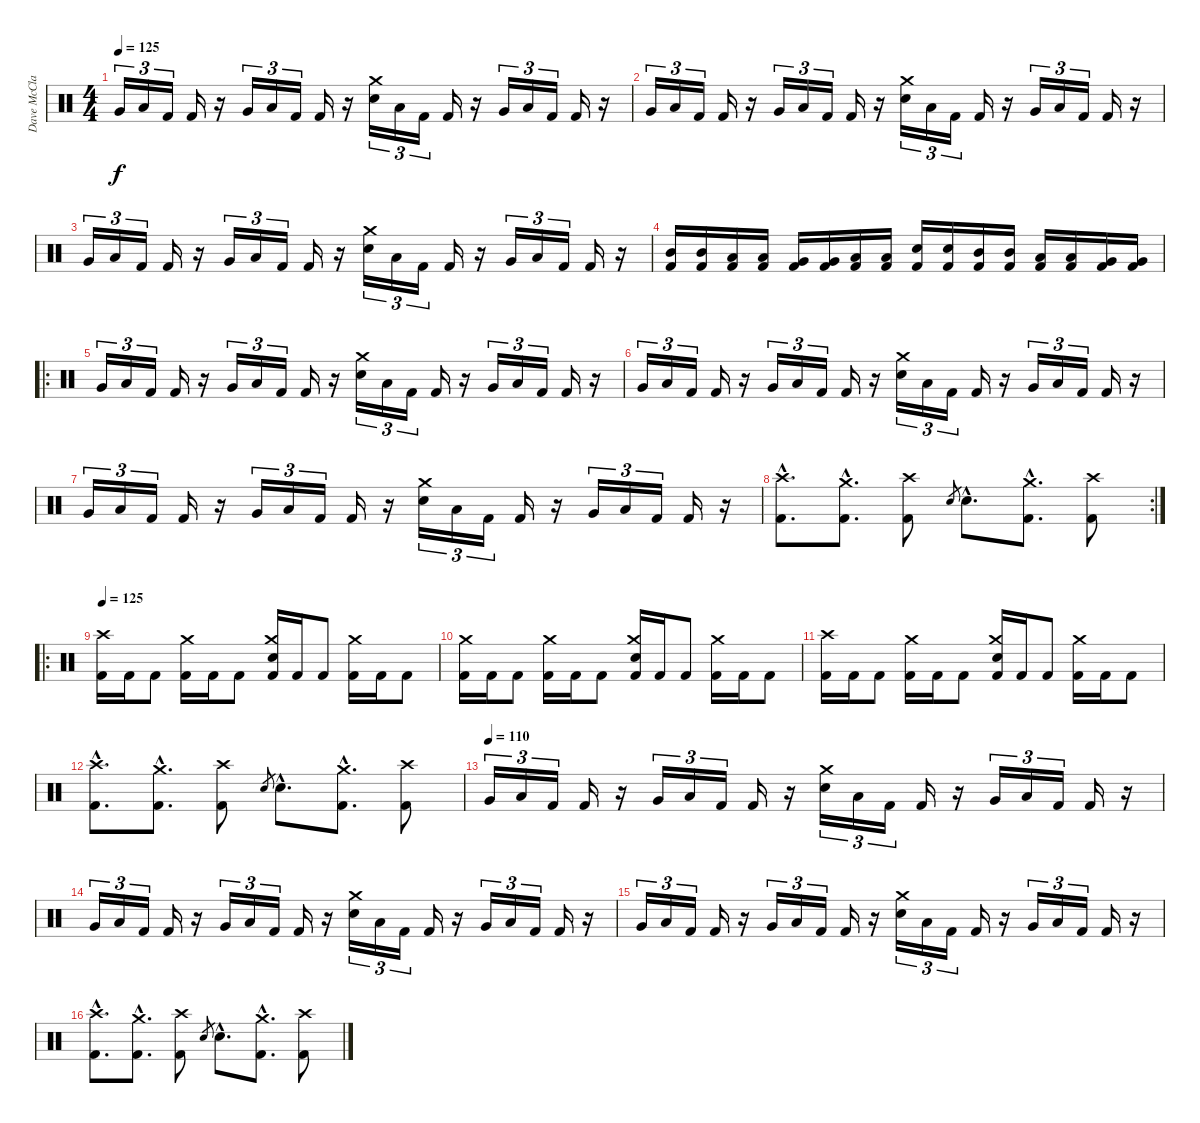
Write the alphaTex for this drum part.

\track ("Dave McClain" "Dave McCla") {instrument percussion}
\staff {score}
\articulation defaults
\ts (4 4)
\tempo 125
\clef neutral
\ks c "Very Low Tom (hit)".16{tu (3 2) dy f} "Low Floor Tom (hit)".16{tu (3 2)} "Kick (hit) 2".16{tu (3 2)} "Kick (hit) 2".16
r.16 "Very Low Tom (hit)".16{tu (3 2)} "Low Floor Tom (hit)".16{tu (3 2)} "Kick (hit) 2".16{tu (3 2)} "Kick (hit) 2".16 r.16 ("Crash medium (hit)" "Snare (hit) 2").16{tu (3 2)} "Low Floor Tom (hit)".16{tu (3 2)} "Kick (hit) 2".16{tu (3 2)} "Kick (hit) 2".16 r.16 "Very Low Tom (hit)".16{tu (3 2)} "Low Floor Tom (hit)".16{tu (3 2)} "Kick (hit) 2".16{tu (3 2)} "Kick (hit) 2".16 r.16 |
"Very Low Tom (hit)".16{tu (3 2)} "Low Floor Tom (hit)".16{tu (3 2)} "Kick (hit) 2".16{tu (3 2)} "Kick (hit) 2".16 r.16 "Very Low Tom (hit)".16{tu (3 2)} "Low Floor Tom (hit)".16{tu (3 2)} "Kick (hit) 2".16{tu (3 2)} "Kick (hit) 2".16 r.16 ("Crash medium (hit)" "Snare (hit) 2").16{tu (3 2)} "Low Floor Tom (hit)".16{tu (3 2)} "Kick (hit) 2".16{tu (3 2)} "Kick (hit) 2".16 r.16 "Very Low Tom (hit)".16{tu (3 2)} "Low Floor Tom (hit)".16{tu (3 2)} "Kick (hit) 2".16{tu (3 2)} "Kick (hit) 2".16 r.16 |
"Very Low Tom (hit)".16{tu (3 2)} "Low Floor Tom (hit)".16{tu (3 2)} "Kick (hit) 2".16{tu (3 2)} "Kick (hit) 2".16 r.16 "Very Low Tom (hit)".16{tu (3 2)} "Low Floor Tom (hit)".16{tu (3 2)} "Kick (hit) 2".16{tu (3 2)} "Kick (hit) 2".16 r.16 ("Crash medium (hit)" "Snare (hit) 2").16{tu (3 2)} "Low Floor Tom (hit)".16{tu (3 2)} "Kick (hit) 2".16{tu (3 2)} "Kick (hit) 2".16 r.16 "Very Low Tom (hit)".16{tu (3 2)} "Low Floor Tom (hit)".16{tu (3 2)} "Kick (hit) 2".16{tu (3 2)} "Kick (hit) 2".16 r.16 |
("Kick (hit) 2" "Mid Tom (hit)").16 ("Kick (hit) 2" "Mid Tom (hit)").16 ("Kick (hit) 2" "Low Tom (hit)").16 ("Kick (hit) 2" "Low Tom (hit)").16 ("Kick (hit) 2" "Very Low Tom (hit)").16 ("Kick (hit) 2" "Very Low Tom (hit)").16 ("Kick (hit) 2" "Low Floor Tom (hit)").16 ("Kick (hit) 2" "Low Floor Tom (hit)").16 ("Kick (hit) 2" "Snare (hit) 2").16 ("Kick (hit) 2" "Snare (hit) 2").16 ("Kick (hit) 2" "Mid Tom (hit)").16 ("Kick (hit) 2" "Mid Tom (hit)").16 ("Kick (hit) 2" "Low Tom (hit)").16 ("Kick (hit) 2" "Low Tom (hit)").16 ("Kick (hit) 2" "Very Low Tom (hit)").16 ("Kick (hit) 2" "Very Low Tom (hit)").16 |
\ro "Very Low Tom (hit)".16{tu (3 2)} "Low Floor Tom (hit)".16{tu (3 2)} "Kick (hit) 2".16{tu (3 2)} "Kick (hit) 2".16
r.16 "Very Low Tom (hit)".16{tu (3 2)} "Low Floor Tom (hit)".16{tu (3 2)} "Kick (hit) 2".16{tu (3 2)} "Kick (hit) 2".16 r.16 ("Crash medium (hit)" "Snare (hit) 2").16{tu (3 2)} "Low Floor Tom (hit)".16{tu (3 2)} "Kick (hit) 2".16{tu (3 2)} "Kick (hit) 2".16 r.16 "Very Low Tom (hit)".16{tu (3 2)} "Low Floor Tom (hit)".16{tu (3 2)} "Kick (hit) 2".16{tu (3 2)} "Kick (hit) 2".16 r.16 |
"Very Low Tom (hit)".16{tu (3 2)} "Low Floor Tom (hit)".16{tu (3 2)} "Kick (hit) 2".16{tu (3 2)} "Kick (hit) 2".16 r.16 "Very Low Tom (hit)".16{tu (3 2)} "Low Floor Tom (hit)".16{tu (3 2)} "Kick (hit) 2".16{tu (3 2)} "Kick (hit) 2".16 r.16 ("Crash medium (hit)" "Snare (hit) 2").16{tu (3 2)} "Low Floor Tom (hit)".16{tu (3 2)} "Kick (hit) 2".16{tu (3 2)} "Kick (hit) 2".16 r.16 "Very Low Tom (hit)".16{tu (3 2)} "Low Floor Tom (hit)".16{tu (3 2)} "Kick (hit) 2".16{tu (3 2)} "Kick (hit) 2".16 r.16 |
"Very Low Tom (hit)".16{tu (3 2)} "Low Floor Tom (hit)".16{tu (3 2)} "Kick (hit) 2".16{tu (3 2)} "Kick (hit) 2".16 r.16 "Very Low Tom (hit)".16{tu (3 2)} "Low Floor Tom (hit)".16{tu (3 2)} "Kick (hit) 2".16{tu (3 2)} "Kick (hit) 2".16 r.16 ("Crash medium (hit)" "Snare (hit) 2").16{tu (3 2)} "Low Floor Tom (hit)".16{tu (3 2)} "Kick (hit) 2".16{tu (3 2)} "Kick (hit) 2".16 r.16 "Very Low Tom (hit)".16{tu (3 2)} "Low Floor Tom (hit)".16{tu (3 2)} "Kick (hit) 2".16{tu (3 2)} "Kick (hit) 2".16 r.16 |
\rc 2
("Crash high (hit)"{hac} "Kick (hit) 2"{hac}).8{d} ("Crash medium (hit)"{hac} "Kick (hit) 2"{hac}).8{d} ("Crash high (hit)" "Kick (hit) 2").8 "Snare (hit) 2".8{gr} "Snare (hit) 2"{hac}.8{d} ("Crash medium (hit)"{hac} "Kick (hit) 2"{hac}).8{d} ("Crash high (hit)" "Kick (hit) 2").8 |
\ro
\tempo 125
("Crash high (hit)" "Kick (hit) 2").16 "Kick (hit) 2".16 "Kick (hit) 2".8 ("Crash medium (hit)" "Kick (hit) 2").16 "Kick (hit) 2".16 "Kick (hit) 2".8 ("Crash medium (hit)" "Electric Snare (hit)" "Kick (hit) 2").16 "Kick (hit) 2".16 "Kick (hit) 2".8 ("Crash medium (hit)" "Kick (hit) 2").16 "Kick (hit) 2".16 "Kick (hit) 2".8 |
("Crash medium (hit)" "Kick (hit) 2").16 "Kick (hit) 2".16 "Kick (hit) 2".8 ("Crash medium (hit)" "Kick (hit) 2").16 "Kick (hit) 2".16 "Kick (hit) 2".8 ("Crash medium (hit)" "Electric Snare (hit)" "Kick (hit) 2").16 "Kick (hit) 2".16 "Kick (hit) 2".8 ("Crash medium (hit)" "Kick (hit) 2").16 "Kick (hit) 2".16 "Kick (hit) 2".8 |
("Crash high (hit)" "Kick (hit) 2").16 "Kick (hit) 2".16 "Kick (hit) 2".8 ("Crash medium (hit)" "Kick (hit) 2").16 "Kick (hit) 2".16 "Kick (hit) 2".8 ("Crash medium (hit)" "Electric Snare (hit)" "Kick (hit) 2").16 "Kick (hit) 2".16 "Kick (hit) 2".8 ("Crash medium (hit)" "Kick (hit) 2").16 "Kick (hit) 2".16 "Kick (hit) 2".8 |
("Crash high (hit)"{hac} "Kick (hit) 2"{hac}).8{d} ("Crash medium (hit)"{hac} "Kick (hit) 2"{hac}).8{d} ("Crash high (hit)" "Kick (hit) 2").8 "Snare (hit) 2".8{gr} "Snare (hit) 2"{hac}.8{d} ("Crash medium (hit)"{hac} "Kick (hit) 2"{hac}).8{d} ("Crash high (hit)" "Kick (hit) 2").8 |
\tempo (110)
"Very Low Tom (hit)".16{tu (3 2)} "Low Floor Tom (hit)".16{tu (3 2)} "Kick (hit) 2".16{tu (3 2)} "Kick (hit) 2".16 r.16 "Very Low Tom (hit)".16{tu (3 2)} "Low Floor Tom (hit)".16{tu (3 2)} "Kick (hit) 2".16{tu (3 2)} "Kick (hit) 2".16 r.16 ("Crash medium (hit)" "Snare (hit) 2").16{tu (3 2)} "Low Floor Tom (hit)".16{tu (3 2)} "Kick (hit) 2".16{tu (3 2)} "Kick (hit) 2".16 r.16 "Very Low Tom (hit)".16{tu (3 2)} "Low Floor Tom (hit)".16{tu (3 2)} "Kick (hit) 2".16{tu (3 2)} "Kick (hit) 2".16 r.16 |
"Very Low Tom (hit)".16{tu (3 2)} "Low Floor Tom (hit)".16{tu (3 2)} "Kick (hit) 2".16{tu (3 2)} "Kick (hit) 2".16 r.16 "Very Low Tom (hit)".16{tu (3 2)} "Low Floor Tom (hit)".16{tu (3 2)} "Kick (hit) 2".16{tu (3 2)} "Kick (hit) 2".16 r.16 ("Crash medium (hit)" "Snare (hit) 2").16{tu (3 2)} "Low Floor Tom (hit)".16{tu (3 2)} "Kick (hit) 2".16{tu (3 2)} "Kick (hit) 2".16 r.16 "Very Low Tom (hit)".16{tu (3 2)} "Low Floor Tom (hit)".16{tu (3 2)} "Kick (hit) 2".16{tu (3 2)} "Kick (hit) 2".16 r.16 |
"Very Low Tom (hit)".16{tu (3 2)} "Low Floor Tom (hit)".16{tu (3 2)} "Kick (hit) 2".16{tu (3 2)} "Kick (hit) 2".16 r.16 "Very Low Tom (hit)".16{tu (3 2)} "Low Floor Tom (hit)".16{tu (3 2)} "Kick (hit) 2".16{tu (3 2)} "Kick (hit) 2".16 r.16 ("Crash medium (hit)" "Snare (hit) 2").16{tu (3 2)} "Low Floor Tom (hit)".16{tu (3 2)} "Kick (hit) 2".16{tu (3 2)} "Kick (hit) 2".16 r.16 "Very Low Tom (hit)".16{tu (3 2)} "Low Floor Tom (hit)".16{tu (3 2)} "Kick (hit) 2".16{tu (3 2)} "Kick (hit) 2".16 r.16 |
("Crash high (hit)"{hac} "Kick (hit) 2"{hac}).8{d} ("Crash medium (hit)"{hac} "Kick (hit) 2"{hac}).8{d} ("Crash high (hit)" "Kick (hit) 2").8 "Snare (hit) 2".8{gr} "Snare (hit) 2"{hac}.8{d} ("Crash medium (hit)"{hac} "Kick (hit) 2"{hac}).8{d} ("Crash high (hit)" "Kick (hit) 2").8
